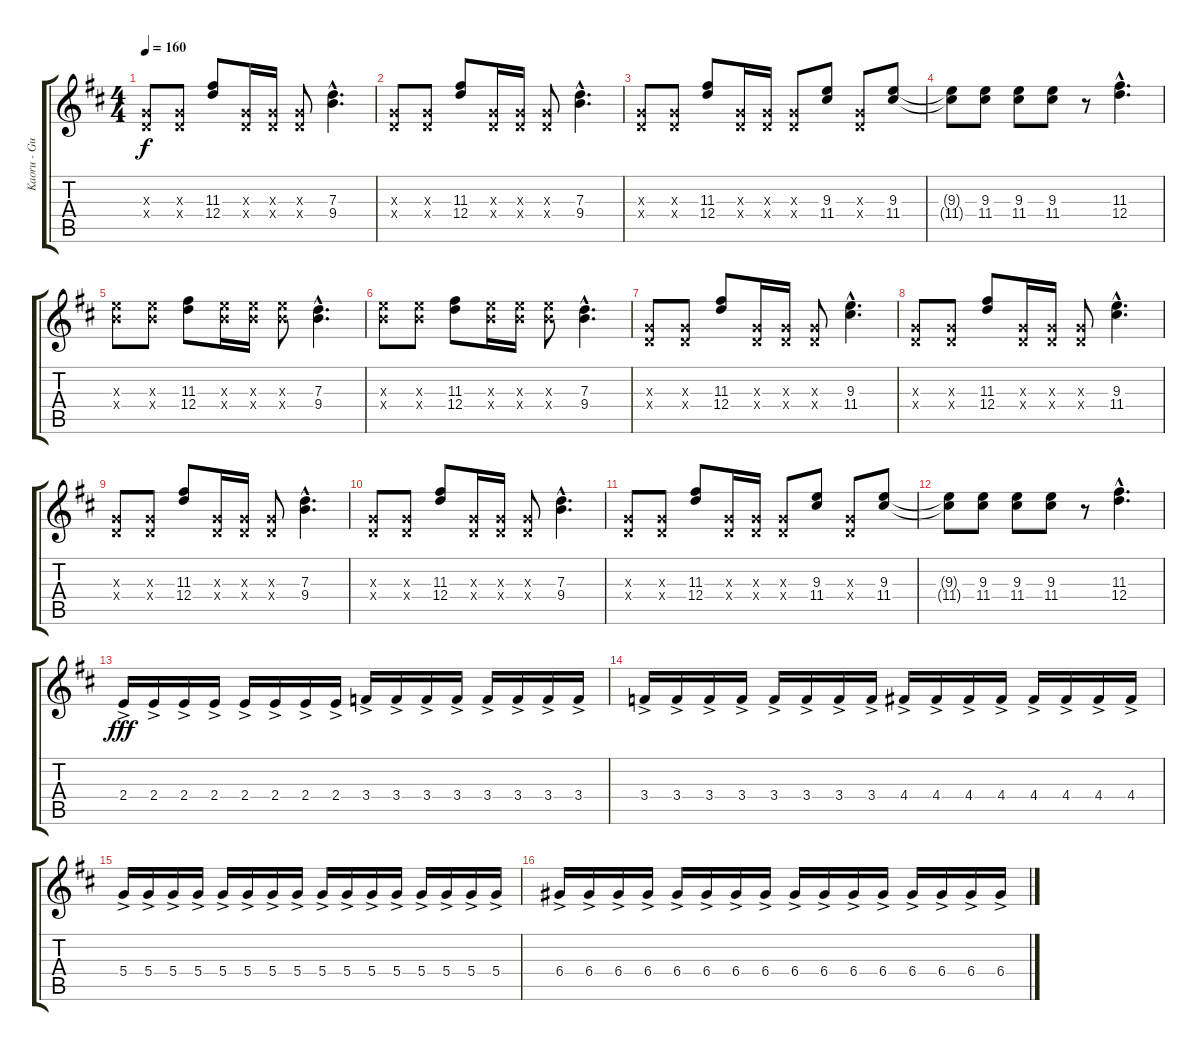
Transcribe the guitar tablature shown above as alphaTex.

\track ("Kaoru - Guitar 1" "Kaoru - Gu") {instrument distortionguitar}
\staff {score tabs}
\tuning (E4 B3 G3 D3 A2 E2) {hide}
\ts (4 4)
\tempo 160
\clef g2
\ks d
(0.3{x} 0.4{x}).8{dy f} (0.3{x} 0.4{x}).8 (11.3 12.4).8 (0.3{x} 0.4{x}).16 (0.3{x} 0.4{x}).16 (0.3{x} 0.4{x}).8 (7.3{hac} 9.4{hac}).4{d} |
(0.3{x} 0.4{x}).8 (0.3{x} 0.4{x}).8 (11.3 12.4).8 (0.3{x} 0.4{x}).16 (0.3{x} 0.4{x}).16 (0.3{x} 0.4{x}).8 (7.3{hac} 9.4{hac}).4{d} |
(0.3{x} 0.4{x}).8 (0.3{x} 0.4{x}).8 (11.3 12.4).8 (0.3{x} 0.4{x}).16 (0.3{x} 0.4{x}).16 (0.3{x} 0.4{x}).8 (9.3 11.4).8 (0.3{x} 0.4{x}).8 (9.3 11.4).8 |
(9.3{t} 11.4{t}).8 (9.3 11.4).8 (9.3 11.4).8 (9.3 11.4).8 r.8 (11.3{hac} 12.4{hac}).4{d} |
(9.3{x} 9.4{x}).8 (9.3{x} 9.4{x}).8 (11.3 12.4).8 (9.3{x} 9.4{x}).16 (9.3{x} 9.4{x}).16 (9.3{x} 9.4{x}).8 (7.3{hac} 9.4{hac}).4{d} |
(9.3{x} 9.4{x}).8 (9.3{x} 9.4{x}).8 (11.3 12.4).8 (9.3{x} 9.4{x}).16 (9.3{x} 9.4{x}).16 (9.3{x} 9.4{x}).8 (7.3{hac} 9.4{hac}).4{d} |
(0.3{x} 0.4{x}).8 (0.3{x} 0.4{x}).8 (11.3 12.4).8 (0.3{x} 0.4{x}).16 (0.3{x} 0.4{x}).16 (0.3{x} 0.4{x}).8 (9.3{hac} 11.4{hac}).4{d} |
(0.3{x} 0.4{x}).8 (0.3{x} 0.4{x}).8 (11.3 12.4).8 (0.3{x} 0.4{x}).16 (0.3{x} 0.4{x}).16 (0.3{x} 0.4{x}).8 (9.3{hac} 11.4{hac}).4{d} |
(0.3{x} 0.4{x}).8 (0.3{x} 0.4{x}).8 (11.3 12.4).8 (0.3{x} 0.4{x}).16 (0.3{x} 0.4{x}).16 (0.3{x} 0.4{x}).8 (7.3{hac} 9.4{hac}).4{d} |
(0.3{x} 0.4{x}).8 (0.3{x} 0.4{x}).8 (11.3 12.4).8 (0.3{x} 0.4{x}).16 (0.3{x} 0.4{x}).16 (0.3{x} 0.4{x}).8 (7.3{hac} 9.4{hac}).4{d} |
(0.3{x} 0.4{x}).8 (0.3{x} 0.4{x}).8 (11.3 12.4).8 (0.3{x} 0.4{x}).16 (0.3{x} 0.4{x}).16 (0.3{x} 0.4{x}).8 (9.3 11.4).8 (0.3{x} 0.4{x}).8 (9.3 11.4).8 |
(9.3{t} 11.4{t}).8 (9.3 11.4).8 (9.3 11.4).8 (9.3 11.4).8 r.8 (11.3{hac} 12.4{hac}).4{d} |
2.4{ac}.16{dy fff balance 0} 2.4{ac}.16{balance 8} 2.4{ac}.16{balance 16} 2.4{ac}.16{balance 8} 2.4{ac}.16{balance 0} 2.4{ac}.16{balance 8} 2.4{ac}.16{balance 16} 2.4{ac}.16{balance 8} 3.4{ac}.16{balance 0} 3.4{ac}.16{balance 8} 3.4{ac}.16{balance 8} 3.4{ac}.16{balance 8} 3.4{ac}.16{balance 0} 3.4{ac}.16{balance 8} 3.4{ac}.16{balance 16} 3.4{ac}.16{balance 8} |
3.4{ac}.16{balance 0} 3.4{ac}.16{balance 8} 3.4{ac}.16{balance 16} 3.4{ac}.16{balance 8} 3.4{ac}.16{balance 0} 3.4{ac}.16{balance 8} 3.4{ac}.16{balance 16} 3.4{ac}.16{balance 8} 4.4{ac}.16{balance 0} 4.4{ac}.16{balance 8} 4.4{ac}.16{balance 8} 4.4{ac}.16{balance 8} 4.4{ac}.16{balance 0} 4.4{ac}.16{balance 8} 4.4{ac}.16{balance 16} 4.4{ac}.16{balance 8} |
5.4{ac}.16{balance 0} 5.4{ac}.16{balance 8} 5.4{ac}.16{balance 16} 5.4{ac}.16{balance 8} 5.4{ac}.16{balance 0} 5.4{ac}.16{balance 8} 5.4{ac}.16{balance 16} 5.4{ac}.16{balance 8} 5.4{ac}.16{balance 0} 5.4{ac}.16{balance 8} 5.4{ac}.16{balance 8} 5.4{ac}.16{balance 8} 5.4{ac}.16{balance 0} 5.4{ac}.16{balance 8} 5.4{ac}.16{balance 16} 5.4{ac}.16{balance 8} |
6.4{ac}.16{balance 0} 6.4{ac}.16{balance 8} 6.4{ac}.16{balance 16} 6.4{ac}.16{balance 8} 6.4{ac}.16{balance 0} 6.4{ac}.16{balance 8} 6.4{ac}.16{balance 16} 6.4{ac}.16{balance 8} 6.4{ac}.16{balance 0} 6.4{ac}.16{balance 8} 6.4{ac}.16{balance 8} 6.4{ac}.16{balance 8} 6.4{ac}.16{balance 0} 6.4{ac}.16{balance 8} 6.4{ac}.16{balance 16} 6.4{ac}.16{balance 8}
